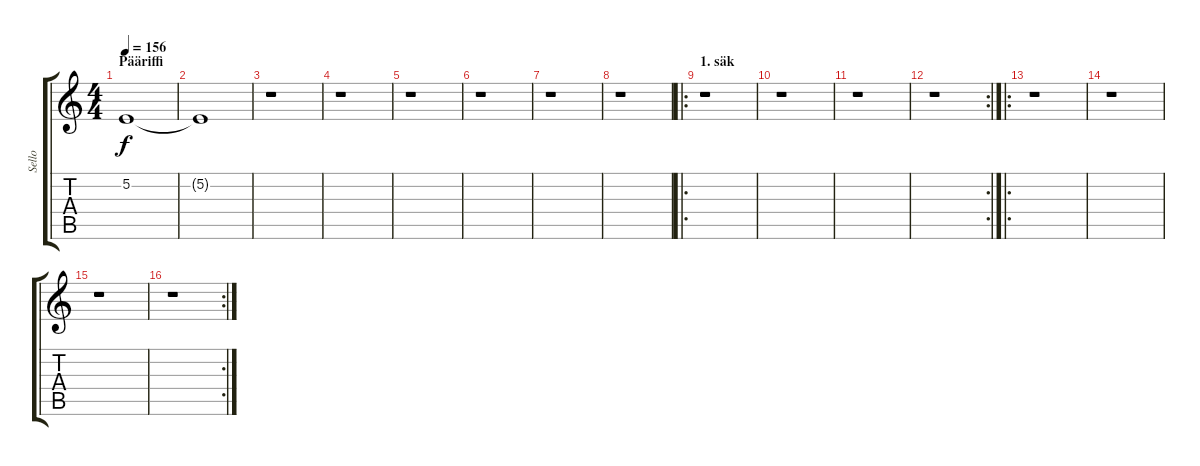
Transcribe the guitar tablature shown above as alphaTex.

\track ("Sello" "Sello") {instrument cello}
\staff {score tabs}
\tuning (E4 B3 G3 D3 A2 D2) {hide}
\ts (4 4)
\section ("" "Pääriffi")
\tempo 156
\clef g2
\ks c
5.2.1{dy f} |
5.2{t}.1 |
r.1 |
r.1 |
r.1 |
r.1 |
r.1 |
r.1 |
\ro
\section ("" "1. säk")
r.1 |
r.1 |
r.1 |
\rc 2
r.1 |
\ro
r.1 |
r.1 |
r.1 |
\rc 2
r.1
